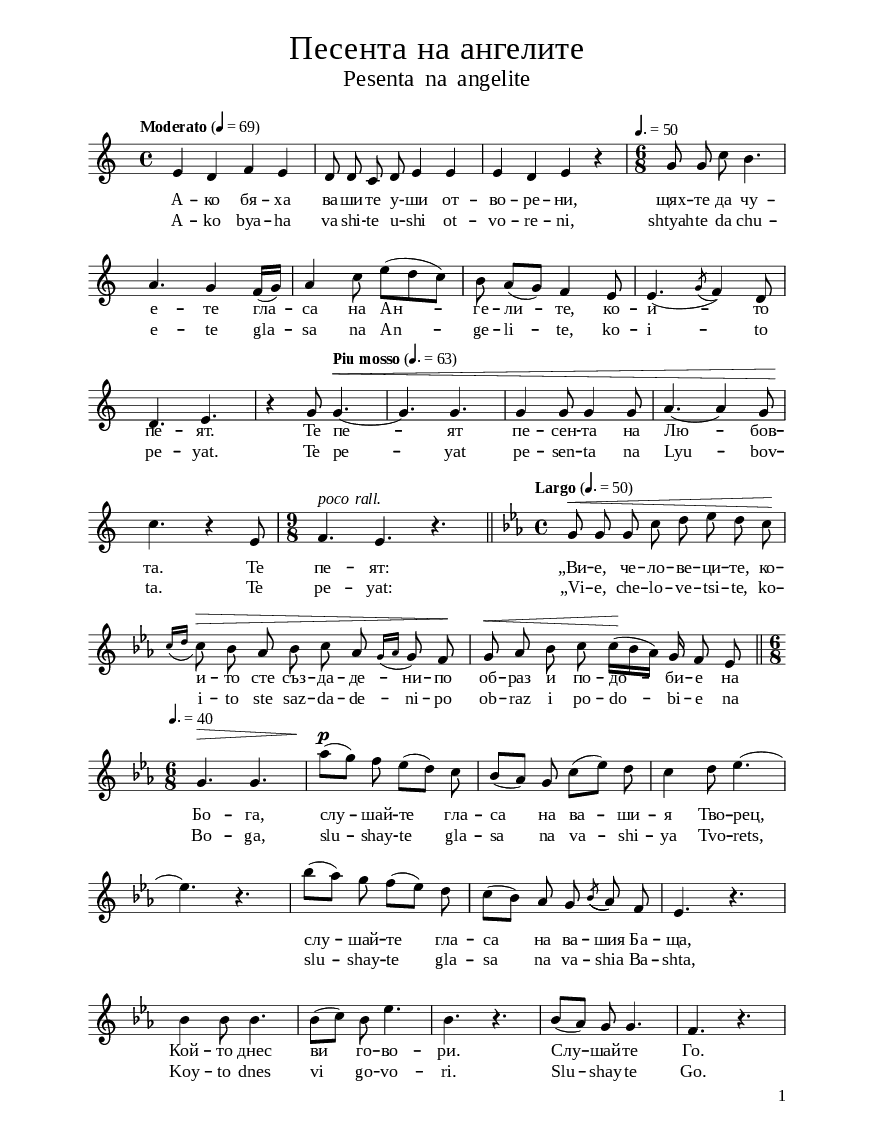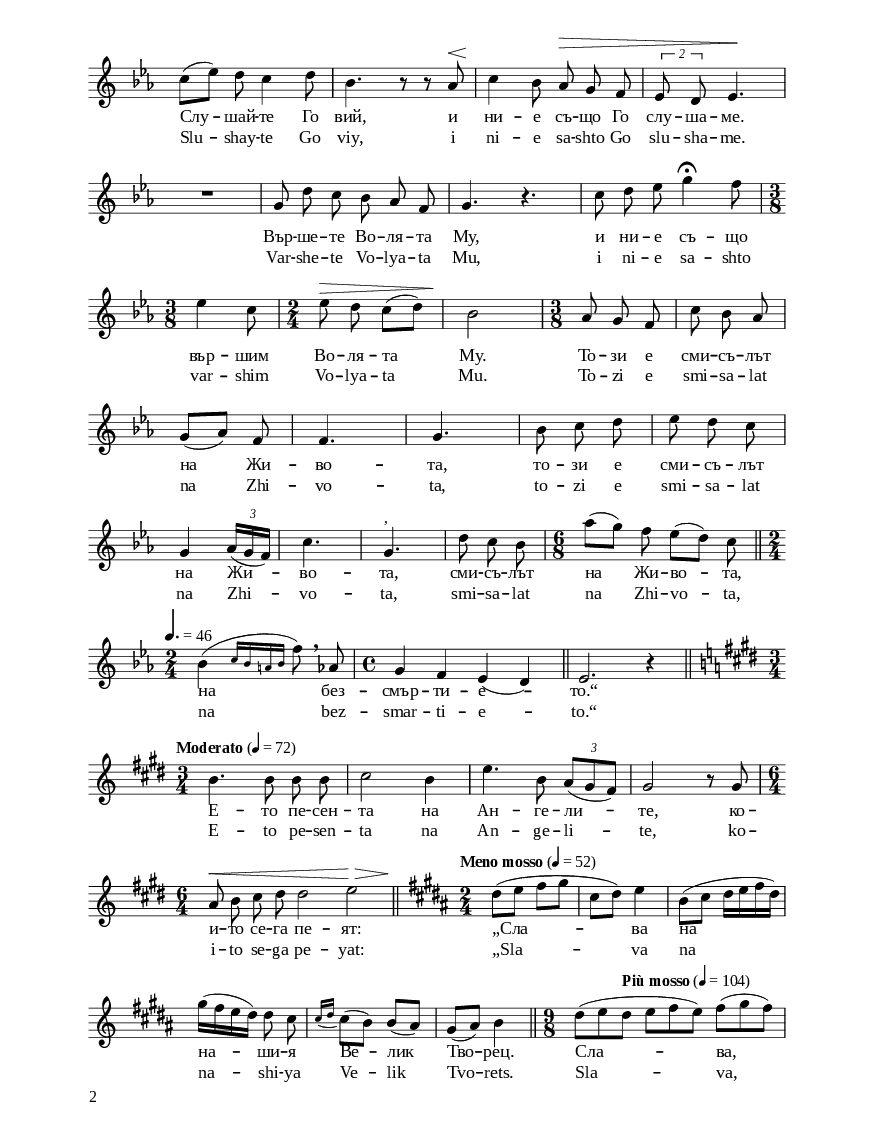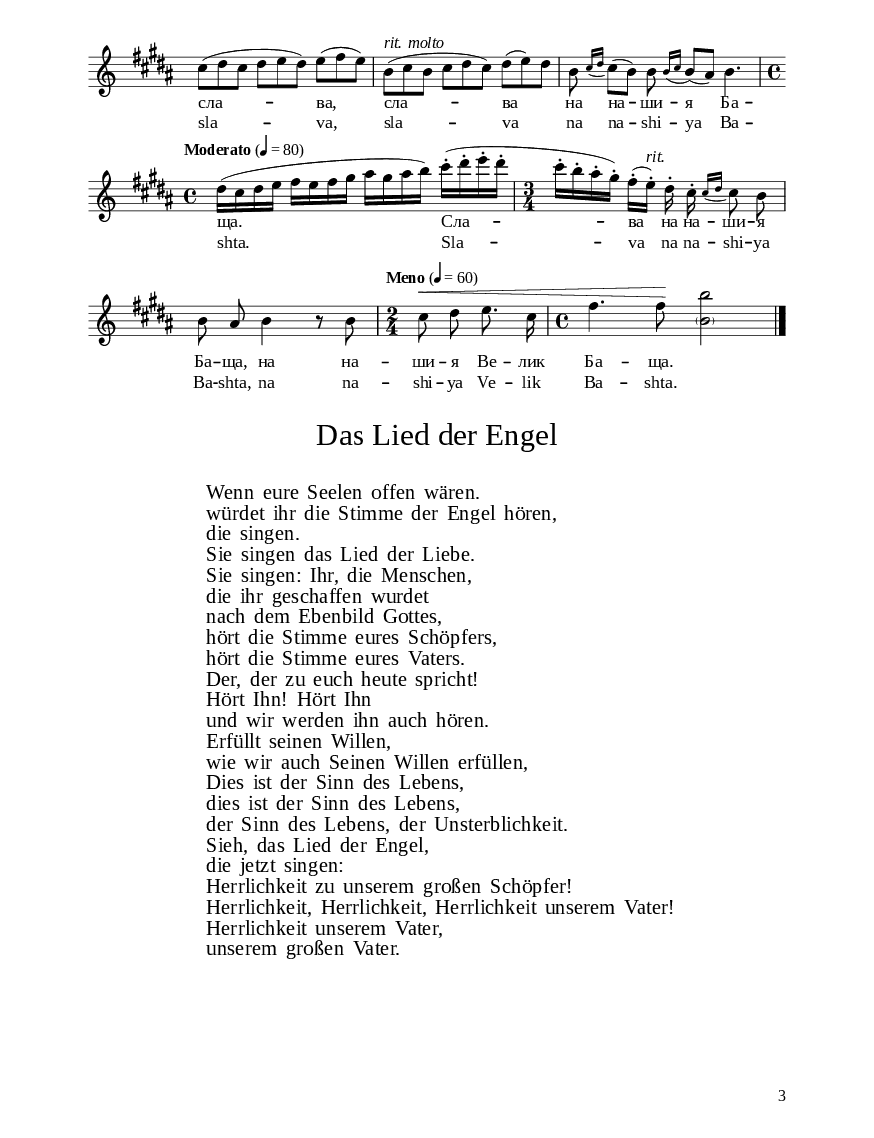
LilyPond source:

\version "2.20.0"

\paper {
  #(set-paper-size "a5")
}

\bookpart {
  \paper {
    print-all-headers = ##t
    print-page-number = ##t
    print-first-page-number = ##t

    % put page numbers on the bottom
    oddHeaderMarkup = \markup ""
    evenHeaderMarkup = \markup ""
    oddFooterMarkup = \markup
    \fill-line {
      ""
      \on-the-fly #print-page-number-check-first \fromproperty #'page:page-number-string
    }
    evenFooterMarkup = \markup
    \fill-line {
      \on-the-fly #print-page-number-check-first \fromproperty #'page:page-number-string
      ""
    }

    left-margin = 1.5\cm
    right-margin = 1.5\cm
    top-margin = 1.6\cm
    bottom-margin = 1.2\cm
    ragged-bottom = ##t % do not spread the staves to fill the whole vertical space

    % change lyrics and titles font (affects notes also)
    fonts =
    #(make-pango-font-tree
      "Times New Roman"
      "DejaVu Sans"
      "DejaVu Sans Mono"
      (/ (* staff-height pt) 3.6))

    % change distance between staves
    system-system-spacing =
    #'((basic-distance . 12)
       (minimum-distance . 6)
       (padding . 1)
       (stretchability . 12))
  }

  \header {
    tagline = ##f
  }

  \score{
    \layout {
      indent = 0.0\cm % remove first line indentation
      %ragged-last = ##t % do not spread last line to fill the whole space
      \context {
        \Score
        \omit BarNumber %remove bar numbers
      } % context

      \context {
        % change staff size
        \Staff
        fontSize = #+0 % affects notes size only
        \override StaffSymbol #'staff-space = #(magstep -3)
        \override StaffSymbol #'thickness = #0.5
        \override BarLine #'hair-thickness = #1
        %\override StaffSymbol #'ledger-line-thickness = #'(0 . 0)
      }

      \context {
        % adjust space between staff and lyrics and between the two lyric lines
        \Lyrics
        \override VerticalAxisGroup.nonstaff-relatedstaff-spacing = #'((basic-distance . 4.5))
        \override VerticalAxisGroup.nonstaff-nonstaff-spacing = #'((minimum-distance . 2))
      }
    } % layout

    \new Voice \absolute {
      \clef treble
      \key c \major
      \time 4/4
      \tempo \markup {
        % make tempo note smaller
        \concat {
          "Moderato " \normal-text { "(" }
          \teeny \general-align #Y #DOWN \note #"4" #0.8
          \normal-text { " = 69)" }
        }
      }
      \autoBeamOff
      e'4  d'4  f'4  e'4 | % 2
      d'8  d'8  c'8  d'8  e'4
      e'4 | % 3
      e'4  d'4  e'4 r4 | % 4
      \time 6/8  | % 4
      \tempo \markup {
        % make tempo note smaller
        \concat {
          "" \normal-text { "" }
          \teeny \general-align #Y #DOWN \note #"4." #0.8
          \normal-text { " = 50" }
        }
      }
      g'8  g'8 c''8 b'4. \break | % 5
      a'4.  g'4  f'16 ( [  g'16 ) ] | % 6
      a'4 c''8 e''8 ( [ d''8
      c''8 ) ] | % 7
      b'8  a'8 ( [  g'8 ) ]  f'4  e'8
      | % 8
      e'4. ( \acciaccatura {  g'8 }  f'4 )
      d'8 \break | % 9
      d'4.  e'4. |
      r4  g'8  \tempo \markup {
        % make tempo note smaller
        \concat {
          "Piu mosso" \normal-text { " (" }
          \teeny \general-align #Y #DOWN \note #"4." #0.8
          \normal-text { " = 63)" }
        }
      }
      g'4. ~ ^\< | % 11
      g'4.  g'4. | % 12
      g'4  g'8  g'4  g'8 | % 13
      a'4. ~  a'4  g'8 \break | % 14
      c''4. _\! r4  e'8 | % 15
      \time 9/8  | % 15
      f'4. ^\markup{ \italic {poco rall.} }  e'4. r4. \bar
      "||"
      \key es \major \time 4/4 | % 16
      \tempo \markup {
        % make tempo note smaller
        \concat {
          "Largo" \normal-text { " (" }
          \teeny \general-align #Y #DOWN \note #"4." #0.8
          \normal-text { " = 50)" }
        }
      }
      g'8 ^\<  g'8  g'8 c''8 d''8
      es''8 d''8 c''8 ^\! \break | % 17
      \grace {  c''16 ( [  d''16 ] } c''8 ) ^\>
      bes'8  as'8 bes'8 c''8
      as'8 \grace {  g'16 ( [  as'16 ] }  g'8 )
      f'8 ^\! | % 18
      g'8 ^\<  as'8 bes'8 c''8
      c''16 ( [ ^\!  bes'16  as'16 )  ] g'16
      f'8  es'8  \bar "||"
      \break | % 19
      \time 6/8  | % 19
      \tempo \markup {
        % make tempo note smaller
        \concat {
          "" \normal-text { " " }
          \teeny \general-align #Y #DOWN \note #"4." #0.8
          \normal-text { " = 40" }
        }
      }| % 19
      g'4. ^\>  g'4. |
      as''8 ( [ ^\! ^\p g''8 ) ] f''8
      es''8 ( [ d''8 ) ] c''8 | % 21
      bes'8 ( [  as'8 ) ]  g'8 c''8 ( [
      es''8 ) ] d''8 | % 22
      c''4 d''8 es''4. ~ \break | % 23
      es''4. r4. | % 24
      bes''8 ( [ as''8 ) ] g''8
      f''8 ( [ es''8 ) ] d''8 | % 25
      c''8 ( [ bes'8 ) ]  as'8  g'8
      \acciaccatura {  bes'8 ( }  as'8 )  f'8 | % 26
      es'4. r4. \break | % 27
      bes'4 bes'8 bes'4. | % 28
      bes'8 ( [ c''8 ) ] bes'8
      es''4. | % 29
      bes'4. r4. |
      bes'8 ( [  as'8 ) ]  g'8  g'4. | % 31
      f'4. r4. \break| % 32
      c''8 ( [ es''8 ) ] d''8 c''4
      d''8 | % 33
      bes'4. r8 r8  as'8 ^\< | % 34
      c''4 ^\! bes'8  as'8 ^\>  g'8
      f'8 | % 35

      \times 3/2  {
        es'8   d'8
      }
      es'4. ^\! \break | % 36
      R2. | % 37
      g'8 d''8 c''8 bes'8
      as'8  f'8 | % 38
      g'4. r4. | % 39
      c''8 d''8 es''8 g''4
      ^\fermata f''8 \break |
      \time 3/8  |
      es''4 c''8 | % 41
      \time 2/4  | % 41
      es''8 ^\> d''8 c''8 ( [ d''8
      ) ] | % 42
      bes'2 ^\! | % 43
      \time 3/8  | % 43
      as'8  g'8  f'8 | % 44
      c''8 bes'8  as'8 \break | % 45
      g'8 ( [  as'8 ) ]  f'8 | % 46
      f'4. | % 47
      g'4. | % 48
      bes'8 c''8 d''8 | % 49
      es''8 d''8 c''8 \break |
      \barNumberCheck #50
      g'4 \once \omit TupletBracket
      \times 2/3  {
        as'16 ( [  g'16  f'16 ) ]
      }
      | % 51
      c''4. | % 52
      g'4. ^ "," | % 53
      d''8 c''8 bes'8 | % 54
      \time 6/8  | % 54
      as''8 ( [ g''8 ) ] f''8 es''8
      ( [ d''8 ) ] c''8 \bar "||"
      \break | % 55
      \time 2/4  | % 55
      \tempo 4.=46 | % 55
      bes'4 ( \grace {
        c''16 [  bes'16  a'16
        bes'16 ]
      }
      f''8 )  \breathe as'8  | % 56
      \time 4/4  | % 56
      g'4  f'4  es'4 (  d'4 ) \bar "||"
      es'2. r4 \bar "||"
      \break | % 58
      \key e \major \time 3/4 | % 58
      \tempo \markup {
        % make tempo note smaller
        \concat {
          "Moderato " \normal-text { "(" }
          \teeny \general-align #Y #DOWN \note #"4" #0.8
          \normal-text { " = 72)" }
        }
      }| % 58
      b'4. b'8 b'8 b'8 | % 59
      cis''2 b'4 |
      e''4. b'8 \once \omit TupletBracket
      \times 2/3  {
        a'8 ( [  gis'8  fis'8 ) ]
      }
      | % 61
      gis'2 r8  gis'8 \break | % 62
      \time 6/4  | % 62
      a'8 ^\< b'8 cis''8 dis''8
      dis''2 e''2 ^\! ^\> \bar "||"
      \key b \major \time 2/4 | % 63
      \tempo \markup {
        % make tempo note smaller
        \concat {
          "Meno mosso " \normal-text { "(" }
          \teeny \general-align #Y #DOWN \note #"4" #0.8
          \normal-text { " = 52)" }
        }
      }| % 63
      dis''8 ( [ _\! e''8 ] fis''8 [
      gis''8 ] | % 64
      cis''8 [ dis''8 ) ] e''4 | % 65
      b'8 ( [ cis''8 ] dis''16 [
      e''16 fis''16 dis''16 ) ] \break | % 66
      gis''16 ( [ fis''16 e''16
      dis''16 ) ] dis''8 cis''8 | % 67
      \grace {  cis''16 ( [  dis''16 ] } cis''8 )
      ( [ b'8 ) ]  b'8 ( [  ais'8 ) ] | % 68
      gis'8 ( [  ais'8 ) ] b'4 \bar "||"
      \time 9/8  | % 69
      dis''8 ( [  e''8     \tempo \markup {
        % make tempo note smaller
        \concat {
          "Più mosso " \normal-text { "(" }
          \teeny \general-align #Y #DOWN \note #"4" #0.8
          \normal-text { " = 104)" }
        }
      }
      dis''8 ] e''8 [
      fis''8 e''8 ) ] fis''8 ( [ gis''8
      fis''8 ) ] \break |
      cis''8 ( [ dis''8 cis''8 ]
      dis''8 [ e''8 dis''8 ) ] e''8 ( [
      fis''8 e''8 ) ] | % 71
      b'8 ( [ ^\markup{ \italic {rit. molto} } cis''8
      b'8 ] cis''8 [ dis''8 cis''8
      ) ] dis''8 ( [ e''8 ) dis''8 ] | % 72
      b'8 \grace {  cis''16 ( [  dis''16 ] }
      cis''8 ) ( [ b'8 ) ] b'8 \grace {
        b'16 ( [  cis''16 ]
      }
      b'8 ) ( [
      ais'8 ) ] b'4. \break | % 73
      \time 4/4  | % 73
      \tempo \markup {
        % make tempo note smaller
        \concat {
          "Moderato " \normal-text { "(" }
          \teeny \general-align #Y #DOWN \note #"4" #0.8
          \normal-text { " = 80)" }
        }
      } | % 73
      dis''16 ( [ cis''16 dis''16
      e''16 ] fis''16 [ e''16 fis''16
      gis''16 ] ais''16 [ gis''16
      ais''16 b''16 ) ] cis'''16 ( -. [
      dis'''16 -. e'''16 -. dis'''16 -. ] | % 74
      \time 3/4  | % 74
      cis'''16 -. [ b''16 -. ais''16 -.
      gis''16 ) -. ] fis''16 ( -. [ e''16 )
      -. ] ^\markup{ \italic {rit.} } dis''16 -. cis''16
      -. \grace {  cis''16 ( [  dis''16 ] } cis''8
      ) b'8 \break | % 75
      b'8  ais'8 b'4 r8
      b'8    \tempo \markup {
        % make tempo note smaller
        \concat {
          "Meno " \normal-text { "(" }
          \teeny \general-align #Y #DOWN \note #"4" #0.8
          \normal-text { " = 60)" }
        }
      } ^\< | % 76
      \time 2/4  | % 76
      cis''8 dis''8 e''8. cis''16
      | % 77
      \time 4/4  | % 77
      fis''4. fis''8 ^\! <\parenthesize b'
      b''>2 ^\ppp ^\> \bar "|."


    }

    \addlyrics {
      А
      -- ко бя -- ха ва -- ши -- те у -- ши
      от -- во -- ре -- ни, щях -- те да
      чу -- е -- те гла -- са на Ан
      --  ге -- ли -- те, ко -- и
      --  то пе -- ят. Те пе --
      ят пе -- сен -- та на Лю -- бов
      -- та. Те пе -- ят: „Ви -- е, че --
      ло -- ве -- ци -- те, ко -- и --
      то сте съз -- да -- де -- ни --
      по об -- раз и по -- до --
      би -- е на Бо -- га, слу -- шай
      -- те  гла -- са  на ва --
      ши -- я Тво -- рец,  слу --
      шай -- те  гла -- са  на ва
      -- шия Ба -- ща, Кой -- то днес
      ви  го -- во -- ри. Слу -- шай
      -- те Го. Слу -- шай -- те Го
      вий, и ни -- е съ -- що Го слу --
      ша -- ме. Вър -- ше -- те Во -- ля --
      та Му, и ни -- е съ -- що вър --
      шим Во -- ля -- та  Му. То -- зи
      е сми -- съ -- лът на  Жи -- во
      -- та, то -- зи е сми -- съ -- лът
      на Жи --  во -- та, сми -- съ
      -- лът на  Жи -- во -- та, на
      без -- смър -- ти
      -- е -- то.“ Е -- то пе -- сен --
      та на Ан -- ге -- ли  --  те,
      ко -- и -- то се -- га пе -- ят:
      „Сла --     ва на
      на --
      ши -- я   Ве -- лик
      Тво -- рец. Сла --
      ва,   сла --
      ва,   сла --
      ва  на на --  ши --
      я   Ба -- ща. Сла --
      ва на   на -- ши -- я Ба
      -- ща, на на -- ши -- я Ве -- лик Ба
      -- ща.}
      \addlyrics {
        A
        -- ko bya -- ha va -- shi -- te u -- shi
        ot -- vo -- re -- ni, shtyah -- te da
        chu -- e -- te gla -- sa na An
        --  ge -- li -- te, ko -- i
        --  to pe -- yat. Te pe --
        yat pe -- sen -- ta na Lyu -- bov
        -- ta. Te pe -- yat: „Vi -- e, che --
        lo -- ve -- tsi -- te, ko -- i --
        to ste saz -- da -- de -- ni --
        po ob -- raz i po -- do --
        bi -- e na Bo -- ga, slu -- shay
        -- te  gla -- sa  na va --
        shi -- ya Tvo -- rets,  slu --
        shay -- te  gla -- sa  na va
        -- shia Ba -- shta, Koy -- to dnes
        vi  go -- vo -- ri. Slu -- shay
        -- te Go. Slu -- shay -- te Go
        viy, i ni -- e sa -- shto Go slu --
        sha -- me. Var -- she -- te Vo -- lya --
        ta Mu, i ni -- e sa -- shto var --
        shim Vo -- lya -- ta  Mu. To -- zi
        e smi -- sa -- lat na  Zhi -- vo
        -- ta, to -- zi e smi -- sa -- lat
        na Zhi --  vo -- ta, smi -- sa
        -- lat na  Zhi -- vo -- ta, na
        bez -- smar -- ti
        -- e -- to.“ E -- to pe -- sen --
        ta na An -- ge -- li  --  te,
        ko -- i -- to se -- ga pe -- yat:
        „Sla --     va na
        na --
        shi -- ya   Ve -- lik
        Tvo -- rets. Sla --
        va,   sla --
        va,   sla --
        va  na na --  shi --
        ya   Ba -- shta. Sla --
        va na   na -- shi -- ya Ba
        -- shta, na na -- shi -- ya Ve -- lik Ba
        -- shta.}

        \header {
          title = \markup \column \normal-text \fontsize #2.5 {
            \center-align
            \line {Песента на ангелите}
            \vspace #-0.6
            \center-align
            \line \fontsize #-3 { Pesenta na angelite }
            \vspace #-0.8
            \center-align
            \line \fontsize #-3 { " " }
          }
        }

        \midi{}

      } % score


      % include foreign translation(s) of the song
      \version "2.20.0"

\markup \fill-line { \fontsize #6 "Das Lied der Engel" }
\markup \null
\markup \null
\markup \fontsize #+2.5 {
  \hspace #10
  \override #'(baseline-skip . 2)

  \column {
    \line { " " }


 \line { " "Wenn eure Seelen offen wären. }

 \line { " "würdet ihr die Stimme der Engel hören, }

 \line { " "die singen. }

 \line { " "Sie singen das Lied der Liebe. }

 \line { " "Sie singen: Ihr, die Menschen, }

 \line { " "die ihr geschaffen wurdet }

 \line { " "nach dem Ebenbild Gottes, }

 \line { " "hört die Stimme eures Schöpfers, }

 \line { " "hört die Stimme eures Vaters. }

 \line { " "Der, der zu euch heute spricht! }

 \line { " "Hört Ihn! Hört Ihn }

 \line { " "und wir werden ihn auch hören. }

 \line { " "Erfüllt seinen Willen, }

 \line { " "wie wir auch Seinen Willen erfüllen,
 }
 \line { " "Dies ist der Sinn des Lebens, }

 \line { " "dies ist der Sinn des Lebens, }

 \line { " "der Sinn des Lebens, der Unsterblichkeit. }

 \line { " "Sieh, das Lied der Engel, }

 \line { " "die jetzt singen: }

 \line { " "Herrlichkeit zu unserem großen Schöpfer! }

 \line { " "Herrlichkeit, Herrlichkeit, Herrlichkeit unserem Vater! }

 \line { " "Herrlichkeit unserem Vater, }

 \line { " "unserem großen Vater. }
  }
}


    } % bookpart
